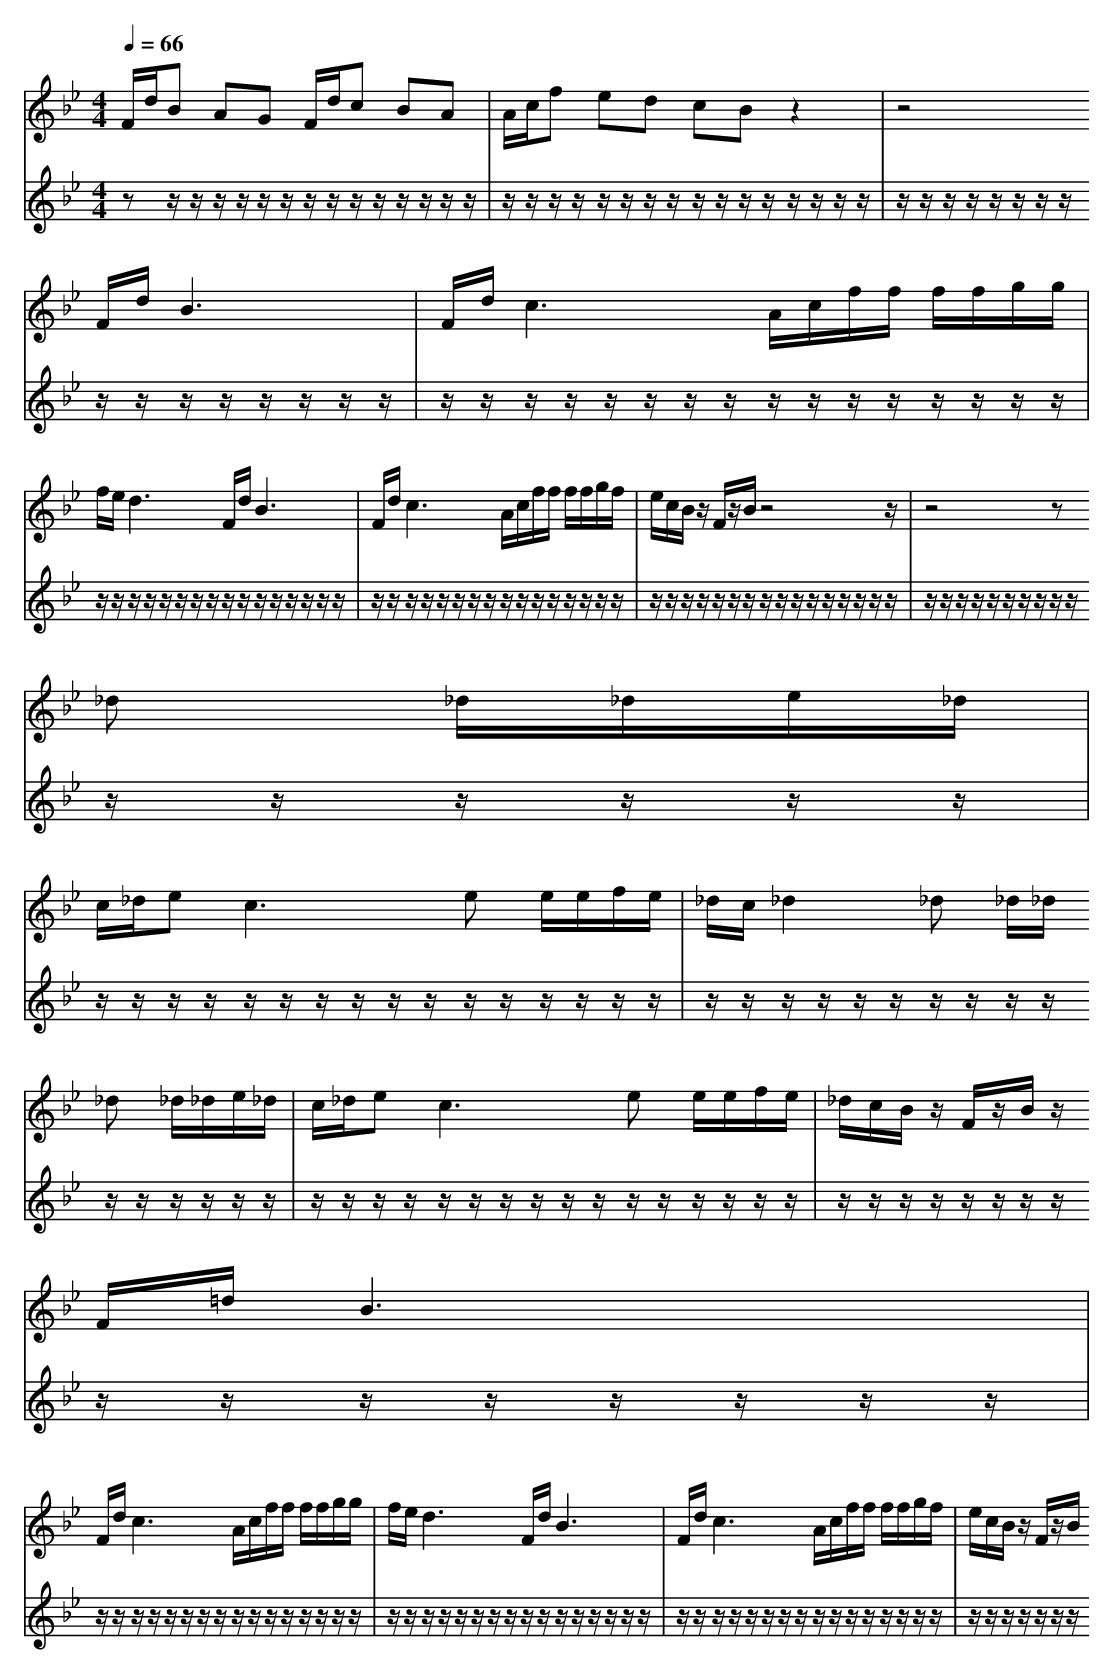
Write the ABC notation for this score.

X:1
T:
M: 4/4
L: 1/8
Q:1/4=66
K:Bb % 2 flats
V:1
F/2d/2B AG F/2d/2c BA|A/2c/2f ed cB z2|z4
F/2d/2B3|F/2d/2c3 A/2c/2f/2f/2 f/2f/2g/2g/2|
f/2e/2d3 F/2d/2B3|F/2d/2c3 A/2c/2f/2f/2 f/2f/2g/2f/2|e/2c/2B/2z/2 F/2z/2B/2z4z/2|z4 z
_d _d/2_d/2e/2_d/2|
c/2_d/2e2<c2e e/2e/2f/2e/2|_d/2c/2_d2_d _d/2_d/2
_d _d/2_d/2e/2_d/2|c/2_d/2e2<c2e e/2e/2f/2e/2|_d/2c/2B/2z/2 F/2z/2B/2z/2
F/2=d/2B3|
F/2d/2c3 A/2c/2f/2f/2 f/2f/2g/2g/2|f/2e/2d3 F/2d/2B3|F/2d/2c3 A/2c/2f/2f/2 f/2f/2g/2f/2|e/2c/2B/2z/2 F/2z/2B/2
V:2
zz/2z/2 z/2z/2z/2z/2 z/2z/2z/2z/2 z/2z/2z/2z/2|z/2z/2z/2z/2 z/2z/2z/2z/2 z/2z/2z/2z/2 z/2z/2z/2z/2|z/2z/2z/2z/2 z/2z/2z/2z/2 z/2z/2z/2z/2 z/2z/2z/2z/2|z/2z/2z/2z/2 z/2z/2z/2z/2 z/2z/2z/2z/2 z/2z/2z/2z/2|
z/2z/2z/2z/2 z/2z/2z/2z/2 z/2z/2z/2z/2 z/2z/2z/2z/2|z/2z/2z/2z/2 z/2z/2z/2z/2 z/2z/2z/2z/2 z/2z/2z/2z/2|z/2z/2z/2z/2 z/2z/2z/2z/2 z/2z/2z/2z/2 z/2z/2z/2z/2|z/2z/2z/2z/2 z/2z/2z/2z/2 z/2z/2
z/2z/2 z/2z/2z/2z/2|
z/2z/2z/2z/2 z/2z/2z/2z/2 z/2z/2z/2z/2 z/2z/2z/2z/2|z/2z/2z/2z/2 z/2z/2z/2z/2 z/2z/2
z/2z/2 z/2z/2z/2z/2|z/2z/2z/2z/2 z/2z/2z/2z/2 z/2z/2z/2z/2 z/2z/2z/2z/2|z/2z/2z/2z/2 z/2z/2z/2z/2
z/2z/2z/2z/2 z/2z/2z/2z/2|
z/2z/2z/2z/2 z/2z/2z/2z/2 z/2z/2z/2z/2 z/2z/2z/2z/2|z/2z/2z/2z/2 z/2z/2z/2z/2 z/2z/2z/2z/2 z/2z/2z/2z/2|z/2z/2z/2z/2 z/2z/2z/2z/2 z/2z/2z/2z/2 z/2z/2z/2z/2|z/2z/2z/2z/2 z/2z/2z/2
